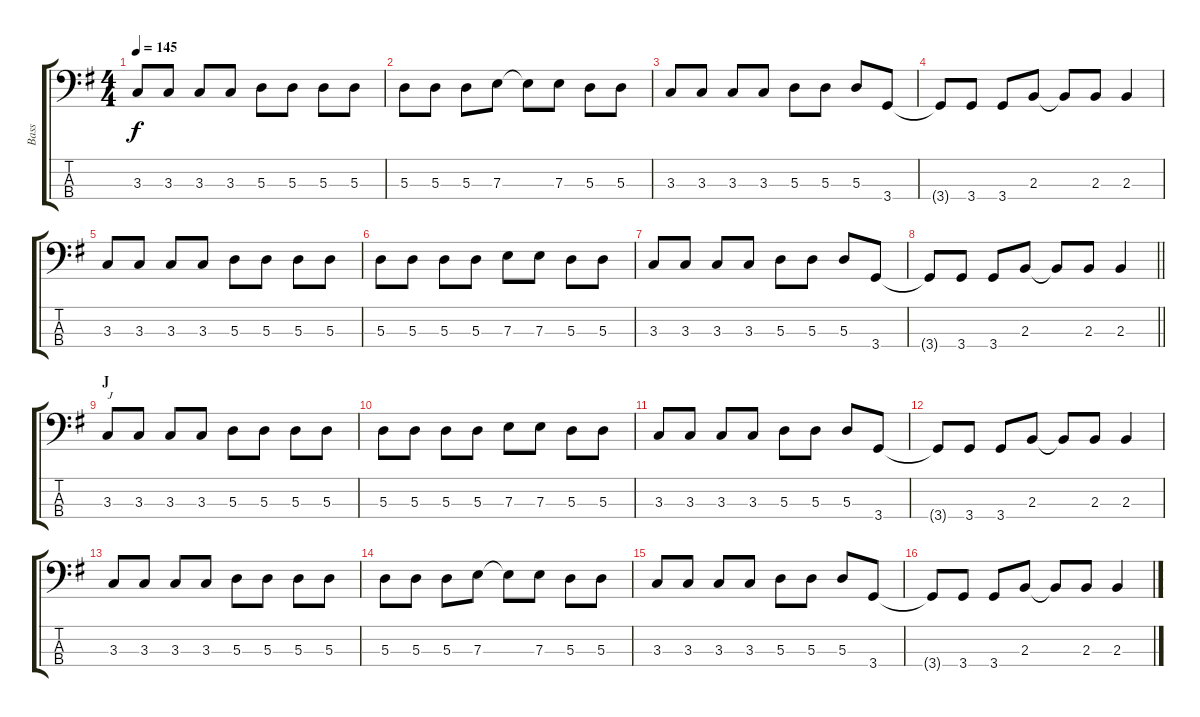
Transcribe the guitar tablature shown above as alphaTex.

\track ("Bass" "Bass") {instrument electricbasspick}
\staff {score tabs}
\tuning (G2 D2 A1 E1) {hide}
\ts (4 4)
\tempo 145
\clef f4
\ks g
3.3.8{dy f} 3.3.8 3.3.8 3.3.8 5.3.8 5.3.8 5.3.8 5.3.8 |
5.3.8 5.3.8 5.3.8 7.3.8 7.3{t}.8 7.3.8 5.3.8 5.3.8 |
3.3.8 3.3.8 3.3.8 3.3.8 5.3.8 5.3.8 5.3.8 3.4.8 |
3.4{t}.8 3.4.8 3.4.8 2.3.8 2.3{t}.8 2.3.8 2.3.4 |
3.3.8 3.3.8 3.3.8 3.3.8 5.3.8 5.3.8 5.3.8 5.3.8 |
5.3.8 5.3.8 5.3.8 5.3.8 7.3.8 7.3.8 5.3.8 5.3.8 |
3.3.8 3.3.8 3.3.8 3.3.8 5.3.8 5.3.8 5.3.8 3.4.8 |
\barLineRight lightlight
3.4{t}.8 3.4.8 3.4.8 2.3.8 2.3{t}.8 2.3.8 2.3.4 |
\section ("" "J")
3.3.8{txt "J"} 3.3.8 3.3.8 3.3.8 5.3.8 5.3.8 5.3.8 5.3.8 |
5.3.8 5.3.8 5.3.8 5.3.8 7.3.8 7.3.8 5.3.8 5.3.8 |
3.3.8 3.3.8 3.3.8 3.3.8 5.3.8 5.3.8 5.3.8 3.4.8 |
3.4{t}.8 3.4.8 3.4.8 2.3.8 2.3{t}.8 2.3.8 2.3.4 |
3.3.8 3.3.8 3.3.8 3.3.8 5.3.8 5.3.8 5.3.8 5.3.8 |
5.3.8 5.3.8 5.3.8 7.3.8 7.3{t}.8 7.3.8 5.3.8 5.3.8 |
3.3.8 3.3.8 3.3.8 3.3.8 5.3.8 5.3.8 5.3.8 3.4.8 |
3.4{t}.8 3.4.8 3.4.8 2.3.8 2.3{t}.8 2.3.8 2.3.4
